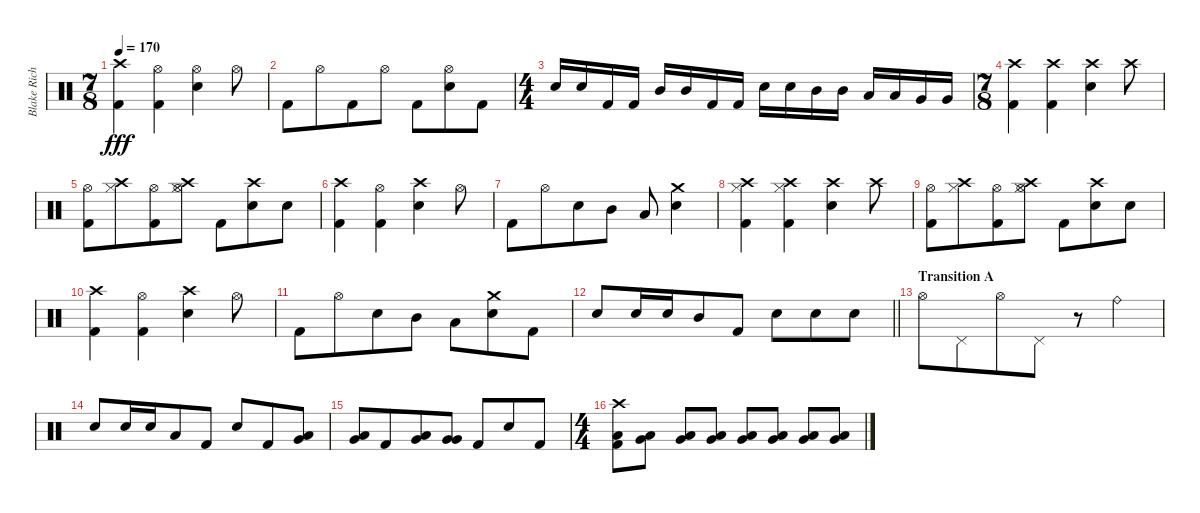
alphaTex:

\track ("Blake Richardson" "Blake Rich") {instrument percussion}
\staff {score}
\articulation defaults
\ts (7 8)
\tempo 170
\clef neutral
\ks c
("Crash high (hit)" "Kick (hit) 2").4{dy fff} ("Hi-Hat (open)" "Kick (hit) 2").4 ("Hi-Hat (open)" "Snare (hit) 2").4 "Hi-Hat (open)".8 |
"Kick (hit) 2".8 "Hi-Hat (open)".8 "Kick (hit) 2".8 "Hi-Hat (open)".8 "Kick (hit) 2".8 ("Hi-Hat (open)" "Snare (hit) 2").8 "Kick (hit) 2".8 |
\ts (4 4)
"Snare (hit) 2".16 "Snare (hit) 2".16 "Kick (hit) 2".16 "Kick (hit) 2".16 "Mid Tom (hit)".16 "Mid Tom (hit)".16 "Kick (hit) 2".16 "Kick (hit) 2".16 "Snare (hit) 2".16 "Snare (hit) 2".16 "Mid Tom (hit)".16 "Mid Tom (hit)".16 "Low Tom (hit)".16 "Low Tom (hit)".16 "Very Low Tom (hit)".16 "Very Low Tom (hit)".16 |
\ts (7 8)
("Crash high (hit)" "Kick (hit) 2").4 ("Crash high (hit)" "Kick (hit) 2").4 ("Crash high (hit)" "Snare (hit) 2").4 "Crash high (hit)".8 |
("Hi-Hat (open)" "Kick (hit) 2").8 ("Crash high (hit)" "Hi-Hat (closed)").8 ("Hi-Hat (open)" "Kick (hit) 2").8 ("Crash high (hit)" "Hi-Hat (open)" "Hi-Hat (closed)").8 "Kick (hit) 2".8 ("Crash high (hit)" "Snare (hit) 2").8 "Snare (hit) 2".8 |
("Crash high (hit)" "Kick (hit) 2").4 ("Hi-Hat (open)" "Kick (hit) 2").4 ("Crash high (hit)" "Snare (hit) 2").4 "Hi-Hat (open)".8 |
"Kick (hit) 2".8 "Hi-Hat (open)".8 "Snare (hit) 2".8 "Mid Tom (hit)".8 "Low Tom (hit)".8 ("Crash medium (hit)" "Snare (hit) 2").4 |
("Crash high (hit)" "Hi-Hat (closed)" "Kick (hit) 2").4 ("Crash high (hit)" "Hi-Hat (closed)" "Kick (hit) 2").4 ("Crash high (hit)" "Snare (hit) 2").4 "Crash high (hit)".8 |
("Hi-Hat (open)" "Kick (hit) 2").8 ("Crash high (hit)" "Hi-Hat (closed)").8 ("Hi-Hat (open)" "Kick (hit) 2").8 ("Crash high (hit)" "Hi-Hat (open)" "Hi-Hat (closed)").8 "Kick (hit) 2".8 ("Crash high (hit)" "Snare (hit) 2").8 "Snare (hit) 2".8 |
("Crash high (hit)" "Kick (hit) 2").4 ("Hi-Hat (open)" "Kick (hit) 2").4 ("Crash high (hit)" "Snare (hit) 2").4 "Hi-Hat (open)".8 |
"Kick (hit) 2".8 "Hi-Hat (open)".8 "Snare (hit) 2".8 "Mid Tom (hit)".8 "Low Tom (hit)".8 ("Crash medium (hit)" "Snare (hit) 2").8 "Kick (hit) 2".8 |
\barLineRight lightlight "Snare (hit) 2".8 "Snare (hit) 2".16 "Snare (hit) 2".16 "Mid Tom (hit)".8 "Kick (hit) 2".8 "Snare (hit) 2".8 "Snare (hit) 2".8 "Snare (hit) 2".8
|
\section ("" "Transition A")
"Hi-Hat (open)".8 "Pedal Hi-Hat (hit)".8 "Hi-Hat (open)".8 "Pedal Hi-Hat (hit)".8 r.8 "Ride (bell)".4 |
"Snare (hit) 2".8 "Snare (hit) 2".16 "Snare (hit) 2".16 "Low Tom (hit)".8 "Kick (hit) 2".8 "Snare (hit) 2".8 "Kick (hit) 2".8 ("Very Low Tom (hit)" "Low Tom (hit)").8 |
("Very Low Tom (hit)" "Low Tom (hit)").8 "Kick (hit) 2".8 ("Very Low Tom (hit)" "Low Floor Tom (hit)").8 ("Very Low Tom (hit)" "Very Low Tom (hit)").8 "Kick (hit) 2".8 "Snare (hit) 2".8 "Kick (hit) 2".8 |
\ts (4 4)
("Crash high (hit)" "Low Tom (hit)" "Kick (hit) 2").8 ("Very Low Tom (hit)" "Low Tom (hit)").8 ("Very Low Tom (hit)" "Low Tom (hit)").8 ("Very Low Tom (hit)" "Low Tom (hit)").8 ("Very Low Tom (hit)" "Low Tom (hit)").8 ("Very Low Tom (hit)" "Low Tom (hit)").8 ("Very Low Tom (hit)" "Low Tom (hit)").8 ("Very Low Tom (hit)" "Low Tom (hit)").8
